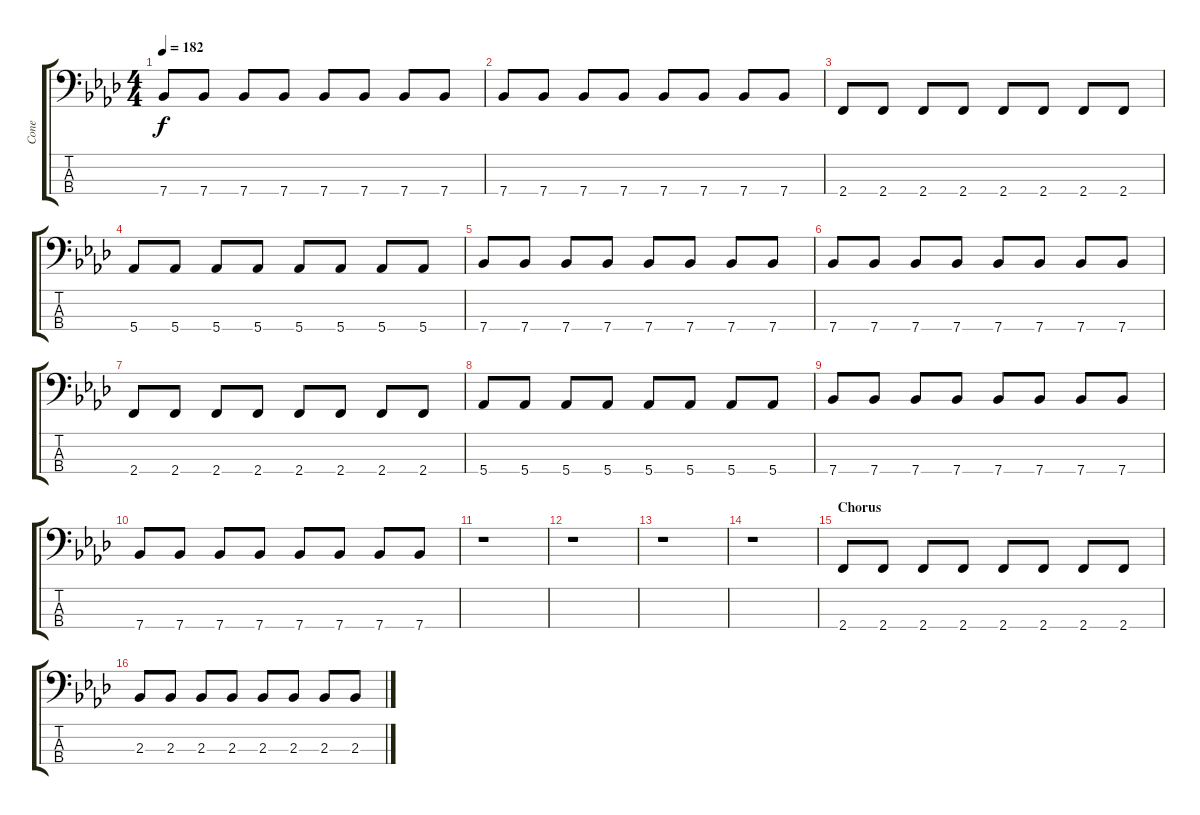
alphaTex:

\track ("Cone" "Cone") {instrument electricbasspick}
\staff {score tabs}
\tuning (Gb2 Db2 Ab1 Eb1) {hide}
\ts (4 4)
\tempo 182
\clef f4
\ks ab
7.4.8{dy f} 7.4.8 7.4.8 7.4.8 7.4.8 7.4.8 7.4.8 7.4.8 |
7.4.8 7.4.8 7.4.8 7.4.8 7.4.8 7.4.8 7.4.8 7.4.8 |
2.4.8 2.4.8 2.4.8 2.4.8 2.4.8 2.4.8 2.4.8 2.4.8 |
5.4.8 5.4.8 5.4.8 5.4.8 5.4.8 5.4.8 5.4.8 5.4.8 |
7.4.8 7.4.8 7.4.8 7.4.8 7.4.8 7.4.8 7.4.8 7.4.8 |
7.4.8 7.4.8 7.4.8 7.4.8 7.4.8 7.4.8 7.4.8 7.4.8 |
2.4.8 2.4.8 2.4.8 2.4.8 2.4.8 2.4.8 2.4.8 2.4.8 |
5.4.8 5.4.8 5.4.8 5.4.8 5.4.8 5.4.8 5.4.8 5.4.8 |
7.4.8 7.4.8 7.4.8 7.4.8 7.4.8 7.4.8 7.4.8 7.4.8 |
7.4.8 7.4.8 7.4.8 7.4.8 7.4.8 7.4.8 7.4.8 7.4.8 |
r.1 |
r.1 |
r.1 |
r.1 |
\section ("" "Chorus")
2.4.8 2.4.8 2.4.8 2.4.8 2.4.8 2.4.8 2.4.8 2.4.8 |
2.3.8 2.3.8 2.3.8 2.3.8 2.3.8 2.3.8 2.3.8 2.3.8
